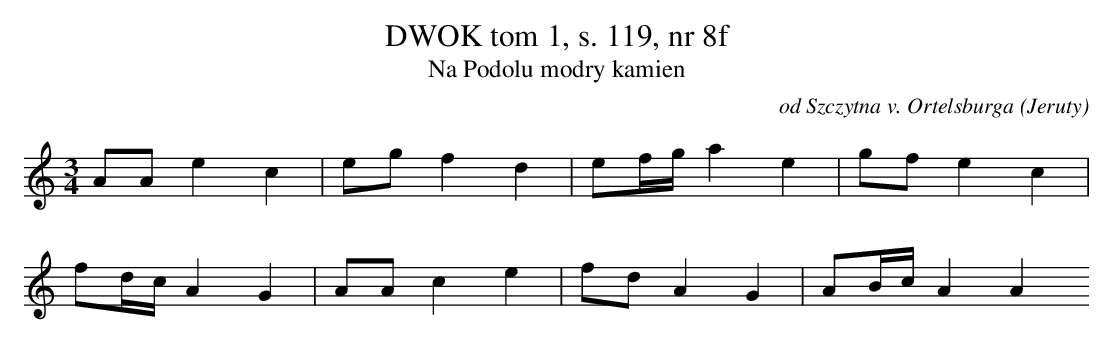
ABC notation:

X:1
T:DWOK tom 1, s. 119, nr 8f
T:Na Podolu modry kamien
O:od Szczytna v. Ortelsburga (Jeruty)
M:3/4
L:1/16
K:Am
A2A2e4c4 | e2g2f4d4 |e2fga4e4 | g2f2e4c4 |
f2dcA4G4 | A2A2c4e4 |f2d2A4G4 | A2BcA4A4
